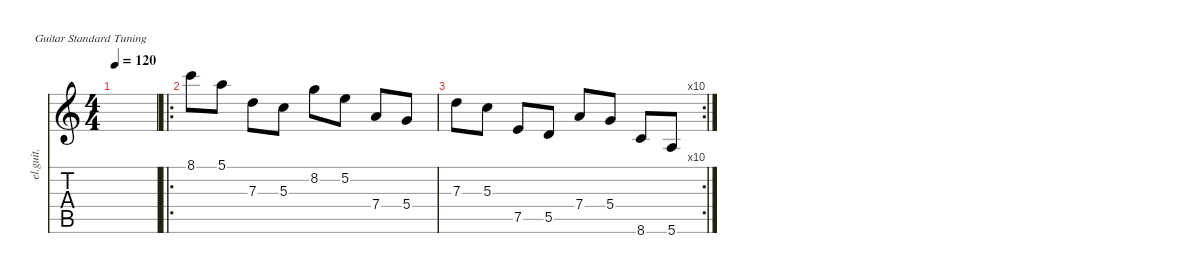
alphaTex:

\defaultSystemsLayout 4
\hideDynamics
\bracketExtendMode nobrackets
\otherSystemsTrackNameOrientation horizontal
\track ("Electric Guitar (Clean)" "el.guit.") {instrument electricguitarclean}
\staff {score tabs}
\tuning (E4 B3 G3 D3 A2 E2)
\ts (4 4)
\tempo 120
\clef g2
\ks c
|
\ro
8.1.8{beam Down} 5.1.8{beam Down} 7.3.8{beam Down} 5.3.8{beam Down} 8.2.8{beam Down} 5.2.8{beam Down} 7.4.8{beam Up} 5.4.8{beam Up} |
\rc 10
7.3.8{beam Down} 5.3.8{beam Down} 7.5.8{beam Up} 5.5.8{beam Up} 7.4.8{beam Up} 5.4.8{beam Up} 8.6.8{beam Up} 5.6.8{beam Up}
